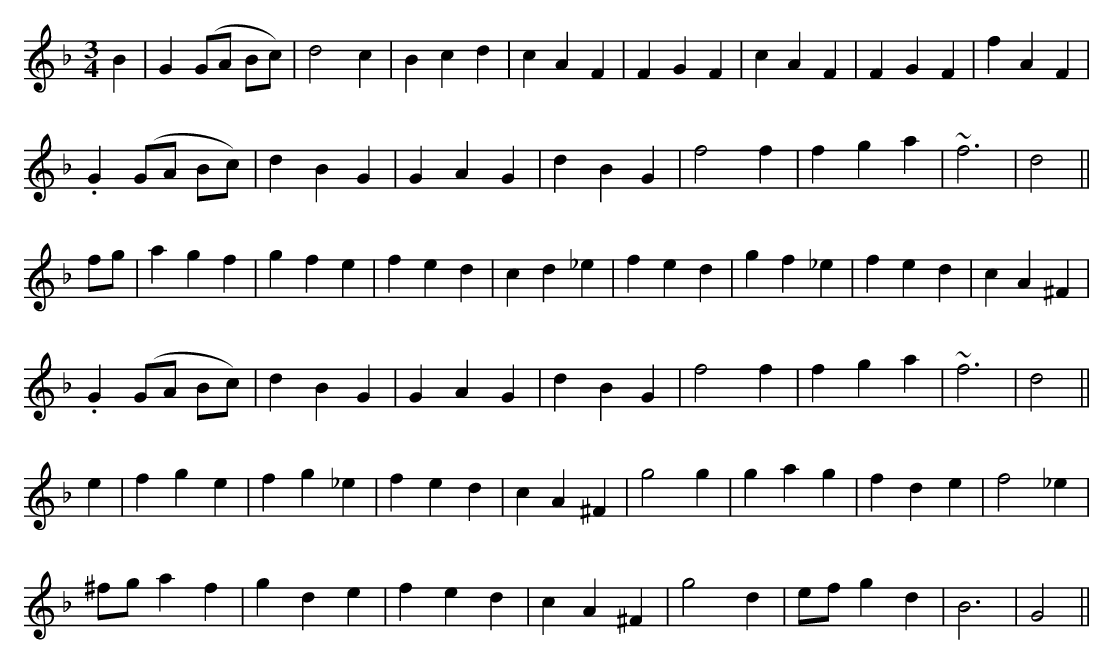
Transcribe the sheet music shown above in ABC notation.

X:1
M:3/4
K:Gdor
B2|G2 (GA Bc)|d4 c2|B2 c2 d2|c2 A2 F2|F2 G2 F2|c2 A2 F2|F2 G2 F2|f2 A2 F2|
.G2 (GA Bc)|d2 B2 G2|G2 A2 G2|d2 B2 G2|f4 f2|f2 g2 a2|~f6|d4||
fg|a2 g2 f2|g2 f2 e2|f2 e2 d2|c2 d2 _e2|f2 e2 d2|g2 f2 _e2|f2 e2 d2|c2 A2 ^F2|
.G2 (GA Bc)|d2 B2 G2|G2 A2 G2|d2 B2 G2|f4 f2|f2 g2 a2|~f6|d4||
e2|f2 g2 e2|f2 g2 _e2|f2 e2 d2|c2 A2 ^F2|g4 g2|g2 a2 g2|f2 d2 e2|f4 _e2|
^fg a2 =.f2|g2 d2 e2|f2 e2 d2|c2 A2 ^F2|g4 d2|ef g2 d2|B6|G4||
